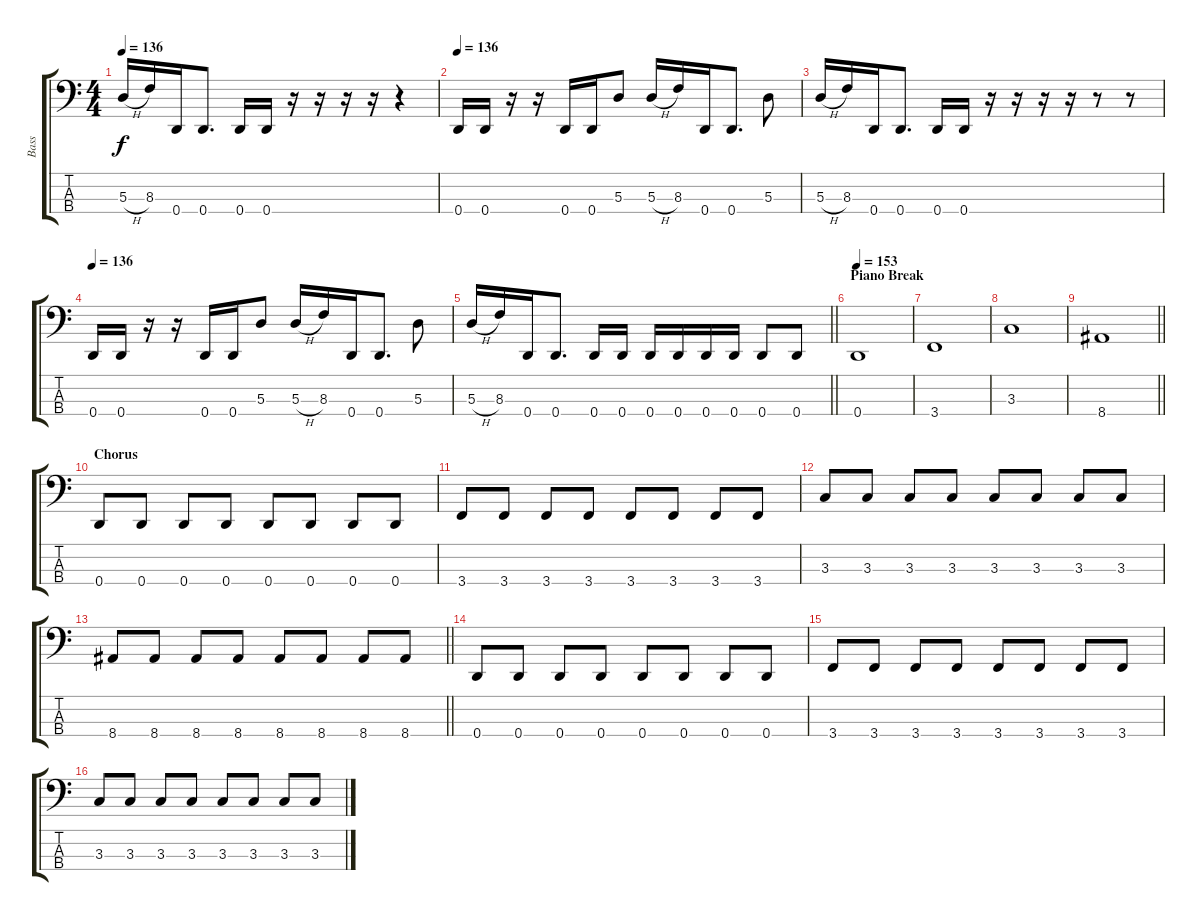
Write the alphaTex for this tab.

\track ("Bass" "Bass") {instrument electricbasspick}
\staff {score tabs}
\tuning (G2 D2 A1 D1) {hide}
\ts (4 4)
\tempo 136
\clef f4
\ks c
5.3{h}.16{dy f} 8.3.16 0.4.16 0.4.8{d} 0.4.16 0.4.16 r.16 r.16 r.16 r.16 r.4 |
\tempo 136
0.4.16 0.4.16 r.16 r.16 0.4.16 0.4.16 5.3.8 5.3{h}.16 8.3.16 0.4.16 0.4.8{d} 5.3.8 |
5.3{h}.16 8.3.16 0.4.16 0.4.8{d} 0.4.16 0.4.16 r.16 r.16 r.16 r.16 r.8 r.8 |
\tempo 136
0.4.16 0.4.16 r.16 r.16 0.4.16 0.4.16 5.3.8 5.3{h}.16 8.3.16 0.4.16 0.4.8{d} 5.3.8 |
\barLineRight lightlight
5.3{h}.16 8.3.16 0.4.16 0.4.8{d} 0.4.16 0.4.16 0.4.16 0.4.16 0.4.16 0.4.16 0.4.8 0.4.8 |
\section ("" "Piano Break")
\tempo 153
0.4.1 |
3.4.1 |
3.3.1 |
\barLineRight lightlight
8.4.1 |
\section ("" "Chorus")
0.4.8 0.4.8 0.4.8 0.4.8 0.4.8 0.4.8 0.4.8 0.4.8 |
3.4.8 3.4.8 3.4.8 3.4.8 3.4.8 3.4.8 3.4.8 3.4.8 |
3.3.8 3.3.8 3.3.8 3.3.8 3.3.8 3.3.8 3.3.8 3.3.8 |
\barLineRight lightlight
8.4.8 8.4.8 8.4.8 8.4.8 8.4.8 8.4.8 8.4.8 8.4.8 |
0.4.8 0.4.8 0.4.8 0.4.8 0.4.8 0.4.8 0.4.8 0.4.8 |
3.4.8 3.4.8 3.4.8 3.4.8 3.4.8 3.4.8 3.4.8 3.4.8 |
3.3.8 3.3.8 3.3.8 3.3.8 3.3.8 3.3.8 3.3.8 3.3.8
